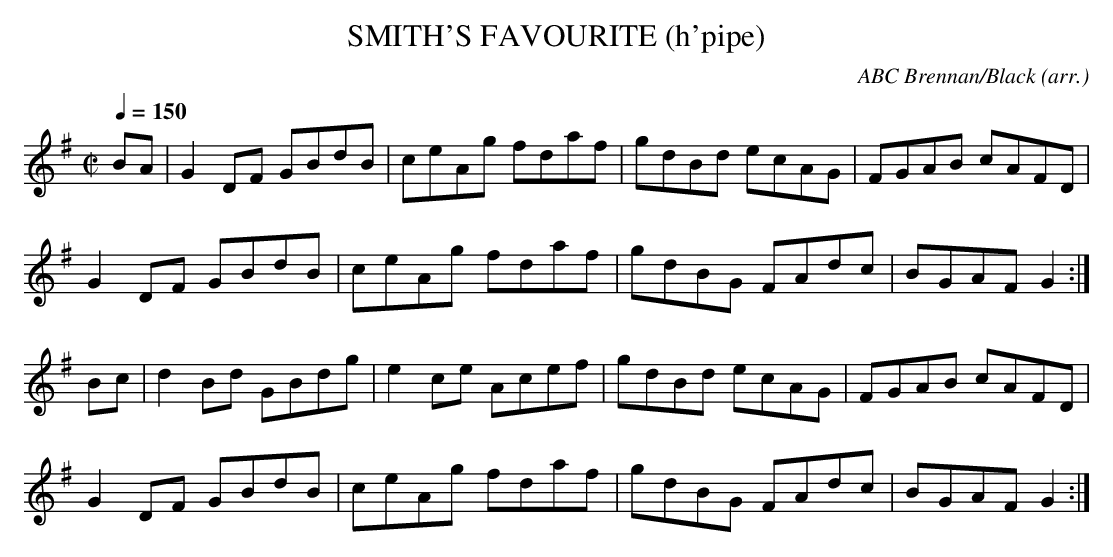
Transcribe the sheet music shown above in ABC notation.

X:1
T:SMITH'S FAVOURITE (h'pipe)
C:ABC Brennan/Black (arr.)
Q:1/4=150
M:C|
L:1/8 % dotted rhythm
K:G % source key = A
BA|G2DF GBdB|ceAg fdaf|gdBd ecAG|FGAB cAFD|
G2DF GBdB|ceAg fdaf|gdBG FAdc|BGAF G2:|
Bc|d2Bd GBdg|e2ce Acef|gdBd ecAG|FGAB cAFD|
G2DF GBdB|ceAg fdaf|gdBG FAdc|BGAF G2:|
